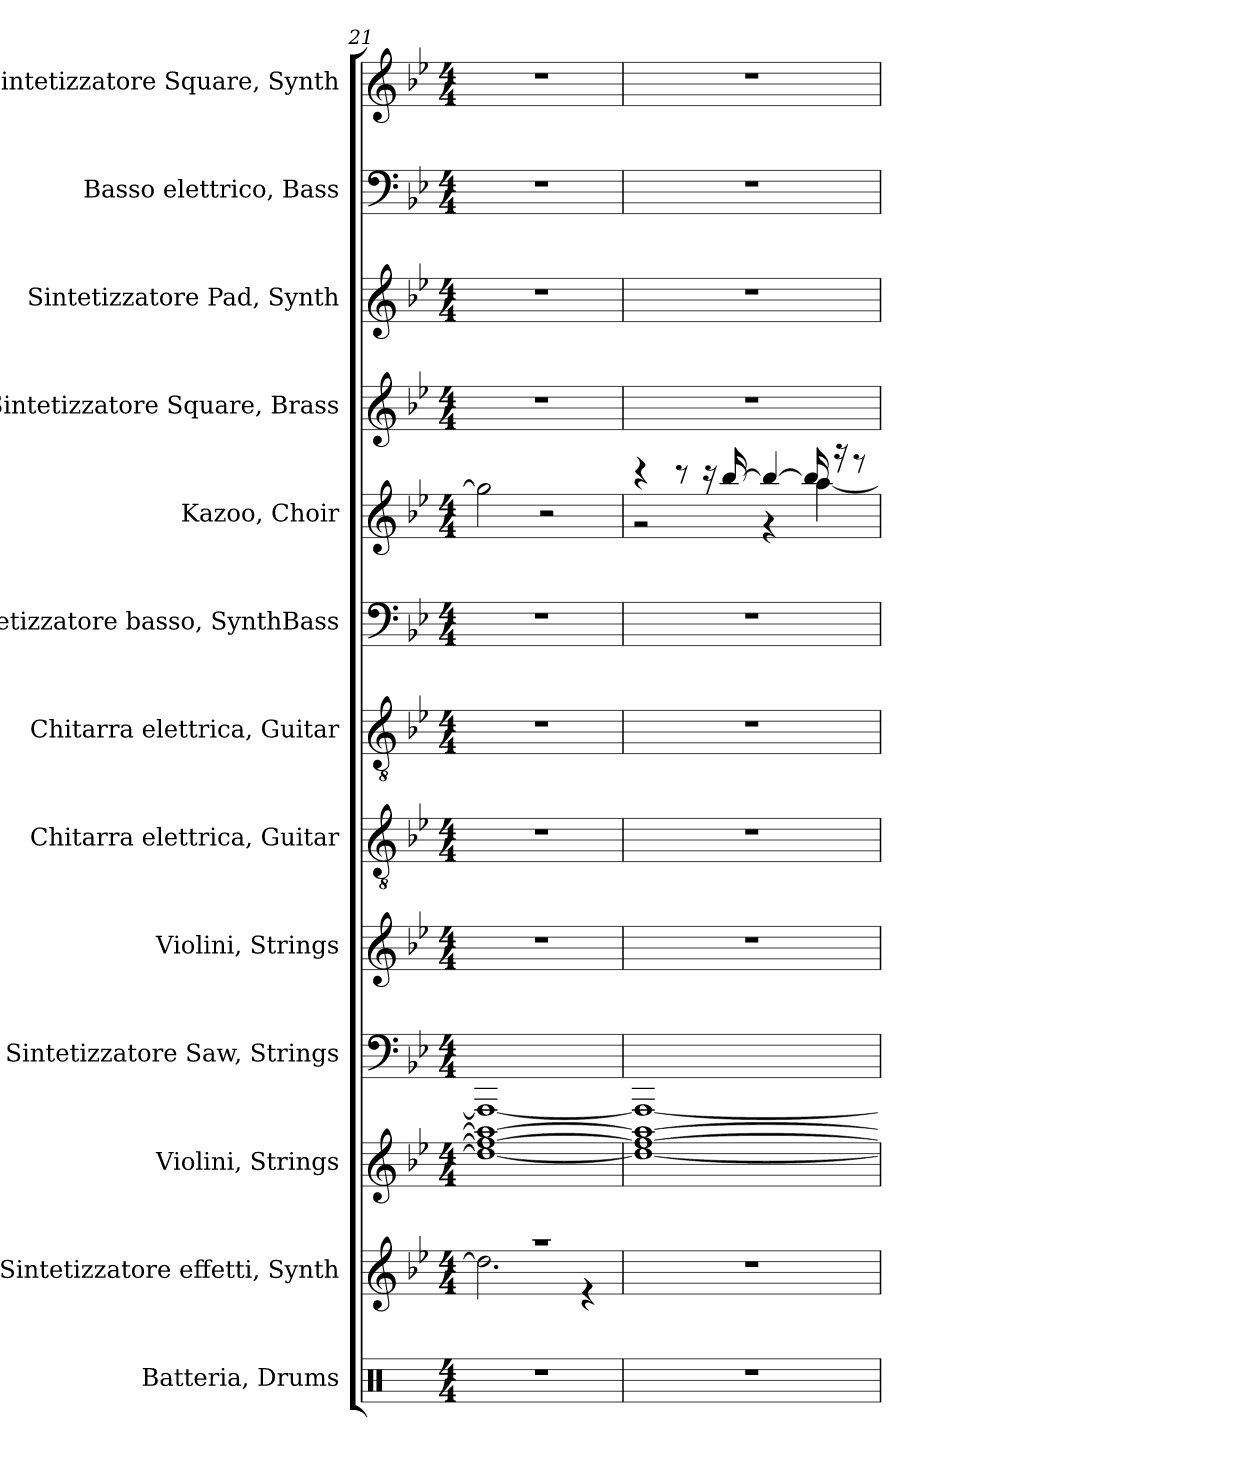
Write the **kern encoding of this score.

**kern	**kern	**kern	**kern	**kern	**kern	**kern	**kern	**kern	**kern	**kern	**kern	**kern
*part13	*part12	*part11	*part10	*part9	*part8	*part7	*part6	*part5	*part4	*part3	*part2	*part1
*staff13	*staff12	*staff11	*staff10	*staff9	*staff8	*staff7	*staff6	*staff5	*staff4	*staff3	*staff2	*staff1
*I"Batteria, Drums	*I"Sintetizzatore effetti, Synth	*I"Violini, Strings	*I"Sintetizzatore Saw, Strings	*I"Violini, Strings	*I"Chitarra elettrica, Guitar	*I"Chitarra elettrica, Guitar	*I"Sintetizzatore basso, SynthBass	*I"Kazoo, Choir	*I"Sintetizzatore Square, Brass	*I"Sintetizzatore Pad, Synth	*I"Basso elettrico, Bass	*I"Sintetizzatore Square, Synth
*I'Batt.	*I'Sint.	*I'Vl.	*I'Sint.	*I'Vl.	*I'Chit. el.	*I'Chit. el.	*I'Sint.	*I'Kaz.	*I'Sint.	*I'Sint.	*I'B. el.	*I'Sint.
*clefX	*clefG2	*clefG2	*clefF4	*clefG2	*clefGv2	*clefGv2	*clefF4	*clefG2	*clefG2	*clefG2	*clefF4	*clefG2
*	*	*	*	*	*	*	*	*	*	*	*ITrd7c12	*
*k[]	*k[b-e-]	*k[b-e-]	*k[b-e-]	*k[b-e-]	*k[b-e-]	*k[b-e-]	*k[b-e-]	*k[b-e-]	*k[b-e-]	*k[b-e-]	*k[b-e-]	*k[b-e-]
*M4/4	*M4/4	*M4/4	*M4/4	*M4/4	*M4/4	*M4/4	*M4/4	*M4/4	*M4/4	*M4/4	*M4/4	*M4/4
=21	=21	=21	=21	=21	=21	=21	=21	=21	=21	=21	=21	=21
*	*^	*	*	*	*	*	*	*	*	*	*	*
1r	1r	2.dd\]	1dd_ 1ff_ 1aa-_	1AAA-_	1r	1r	1r	1r	2gg\]	1r	1r	1r	1r
.	.	.	.	.	.	.	.	.	2r	.	.	.	.
.	.	4r	.	.	.	.	.	.	.	.	.	.	.
*	*v	*v	*	*	*	*	*	*	*	*	*	*	*
=22	=22	=22	=22	=22	=22	=22	=22	=22	=22	=22	=22	=22
*	*	*	*	*	*	*	*	*^	*	*	*	*
1r	1r	1dd_ 1ff_ 1aa-_	1AAA-_	1r	1r	1r	1r	4r	2r	1r	1r	1r	1r
.	.	.	.	.	.	.	.	8r	.	.	.	.	.
.	.	.	.	.	.	.	.	16r	.	.	.	.	.
.	.	.	.	.	.	.	.	[16bb-/	.	.	.	.	.
.	.	.	.	.	.	.	.	4bb-/_	4r	.	.	.	.
.	.	.	.	.	.	.	.	16bb-/]	[4aa\	.	.	.	.
.	.	.	.	.	.	.	.	16r	.	.	.	.	.
.	.	.	.	.	.	.	.	8r	.	.	.	.	.
*	*	*	*	*	*	*	*	*v	*v	*	*	*	*
=	=	=	=	=	=	=	=	=	=	=	=	=
*-	*-	*-	*-	*-	*-	*-	*-	*-	*-	*-	*-	*-
